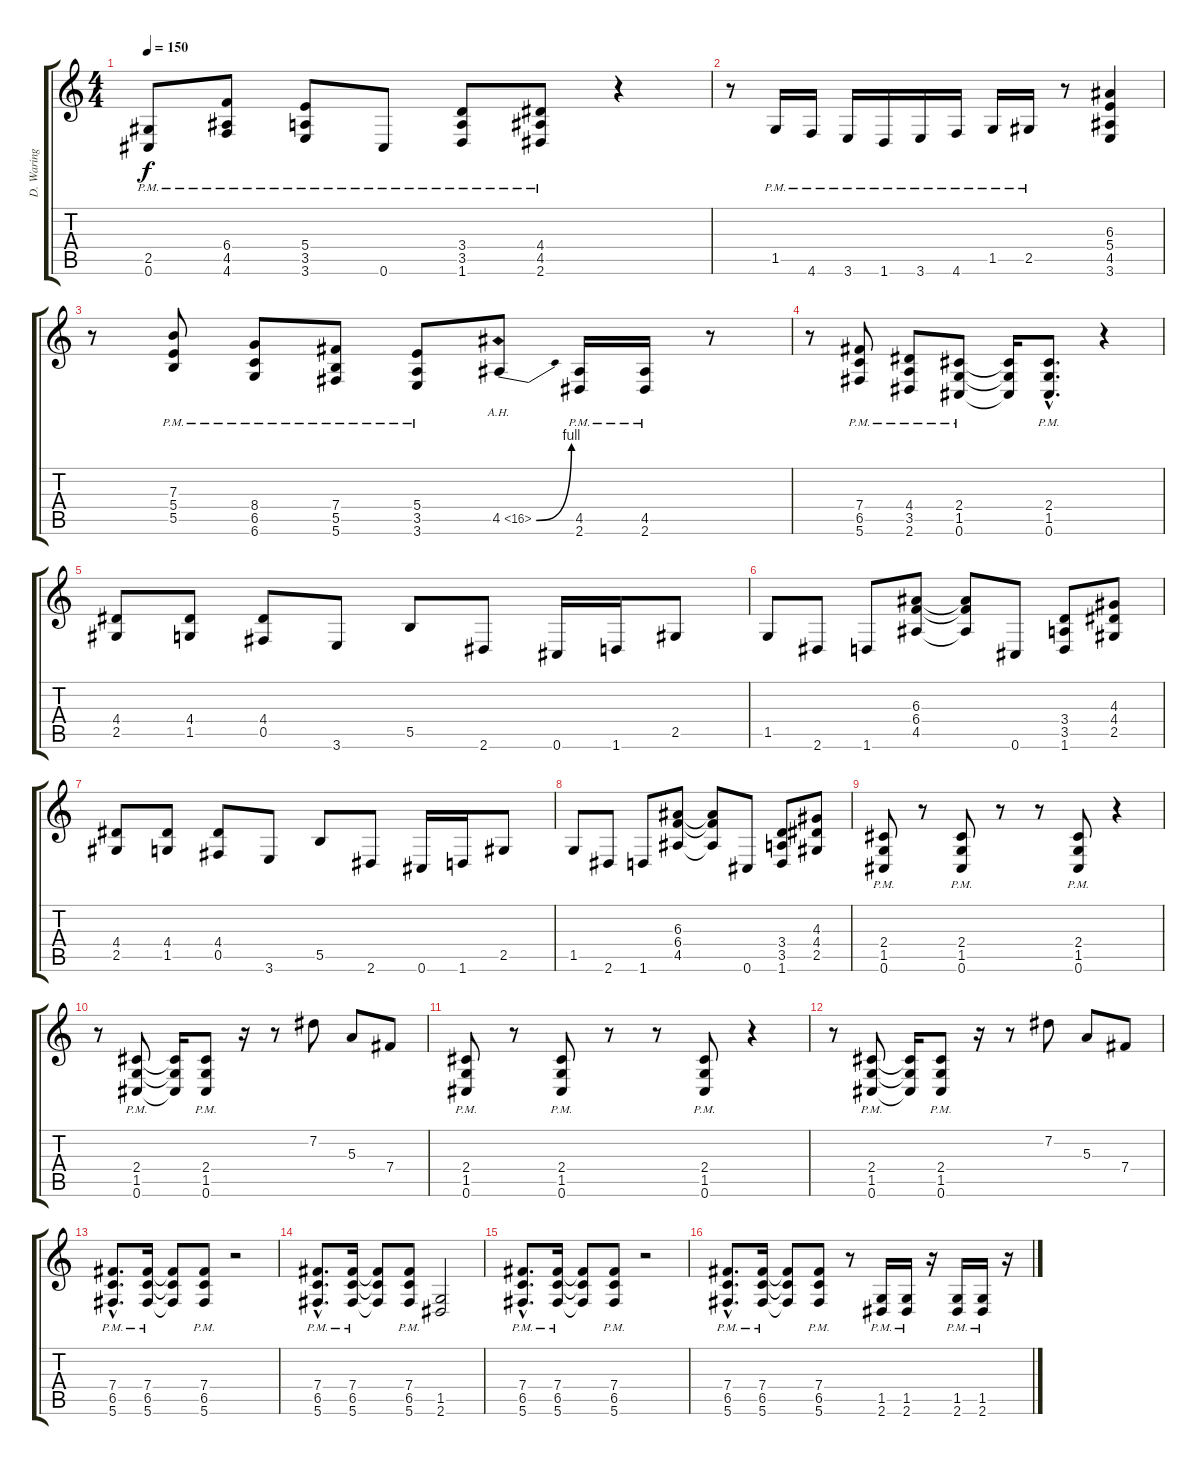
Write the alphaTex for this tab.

\track ("D. Waring Gtr." "D. Waring ") {instrument distortionguitar}
\staff {score tabs}
\tuning (Db4 Ab3 E3 B2 Gb2 Db2) {hide}
\ts (4 4)
\tempo 150
\clef g2
\ks c
(2.5{pm} 0.6{pm}).8{dy f} (6.4{pm} 4.5{pm} 4.6{pm}).8 (5.4{pm} 3.5{pm} 3.6{pm}).8 0.6{pm}.8 (3.4{pm} 3.5{pm} 1.6{pm}).8 (4.4{pm} 4.5{pm} 2.6{pm}).8 r.4 |
r.8 1.5{pm}.16 4.6{pm}.16 3.6{pm}.16 1.6{pm}.16 3.6{pm}.16 4.6{pm}.16 1.5{pm}.16 2.5{pm}.16 r.8 (6.3 5.4 4.5 3.6).4 |
r.8 (7.3{pm} 5.4{pm} 5.5{pm}).8 (8.4{pm} 6.5{pm} 6.6{pm}).8 (7.4{pm} 5.5{pm} 5.6{pm}).8 (5.4{pm} 3.5{pm} 3.6{pm}).8 4.5{be (bend 0 0 60 4) ah 12}.8 (4.5{pm} 2.6{pm}).16 (4.5{pm} 2.6{pm}).16 r.8 |
r.8 (7.4{pm} 6.5{pm} 5.6{pm}).8 (4.4{pm} 3.5{pm} 2.6{pm}).8 (2.4{pm} 1.5{pm} 0.6{pm}).8 (2.4{t} 1.5{t} 0.6{t}).16 (2.4{hac pm} 1.5{hac pm} 0.6{hac pm}).8{d} r.4 |
(4.4 2.5).8 (4.4 1.5).8 (4.4 0.5).8 3.6.8 5.5.8 2.6.8 0.6.16 1.6.16 2.5.8 |
1.5.8 2.6.8 1.6.8 (6.3 6.4 4.5).8 (6.3{t} 6.4{t} 4.5{t}).8 0.6.8 (3.4 3.5 1.6).8 (4.3 4.4 2.5).8 |
(4.4 2.5).8 (4.4 1.5).8 (4.4 0.5).8 3.6.8 5.5.8 2.6.8 0.6.16 1.6.16 2.5.8 |
1.5.8 2.6.8 1.6.8 (6.3 6.4 4.5).8 (6.3{t} 6.4{t} 4.5{t}).8 0.6.8 (3.4 3.5 1.6).8 (4.3 4.4 2.5).8 |
(2.4{pm} 1.5{pm} 0.6{pm}).8 r.8 (2.4{pm} 1.5{pm} 0.6{pm}).8 r.8 r.8 (2.4{pm} 1.5{pm} 0.6{pm}).8 r.4 |
r.8 (2.4{pm} 1.5{pm} 0.6{pm}).8 (2.4{t} 1.5{t} 0.6{t}).16 (2.4{pm} 1.5{pm} 0.6{pm}).8 r.16 r.8 7.2.8 5.3.8 7.4.8 |
(2.4{pm} 1.5{pm} 0.6{pm}).8 r.8 (2.4{pm} 1.5{pm} 0.6{pm}).8 r.8 r.8 (2.4{pm} 1.5{pm} 0.6{pm}).8 r.4 |
r.8 (2.4{pm} 1.5{pm} 0.6{pm}).8 (2.4{t} 1.5{t} 0.6{t}).16 (2.4{pm} 1.5{pm} 0.6{pm}).8 r.16 r.8 7.2.8 5.3.8 7.4.8 |
(7.4{hac pm} 6.5{hac pm} 5.6{hac pm}).8{d} (7.4{pm} 6.5{pm} 5.6{pm}).16 (7.4{t} 6.5{t} 5.6{t}).8 (7.4{pm} 6.5{pm} 5.6{pm}).8 r.2 |
(7.4{hac pm} 6.5{hac pm} 5.6{hac pm}).8{d} (7.4{pm} 6.5{pm} 5.6{pm}).16 (7.4{t} 6.5{t} 5.6{t}).8 (7.4{pm} 6.5{pm} 5.6{pm}).8 (1.5 2.6).2 |
(7.4{hac pm} 6.5{hac pm} 5.6{hac pm}).8{d} (7.4{pm} 6.5{pm} 5.6{pm}).16 (7.4{t} 6.5{t} 5.6{t}).8 (7.4{pm} 6.5{pm} 5.6{pm}).8 r.2 |
(7.4{hac pm} 6.5{hac pm} 5.6{hac pm}).8{d} (7.4{pm} 6.5{pm} 5.6{pm}).16 (7.4{t} 6.5{t} 5.6{t}).8 (7.4{pm} 6.5{pm} 5.6{pm}).8 r.8 (1.5{pm} 2.6{pm}).16 (1.5{pm} 2.6{pm}).16 r.16 (1.5{pm} 2.6{pm}).16 (1.5{pm} 2.6{pm}).16 r.16
